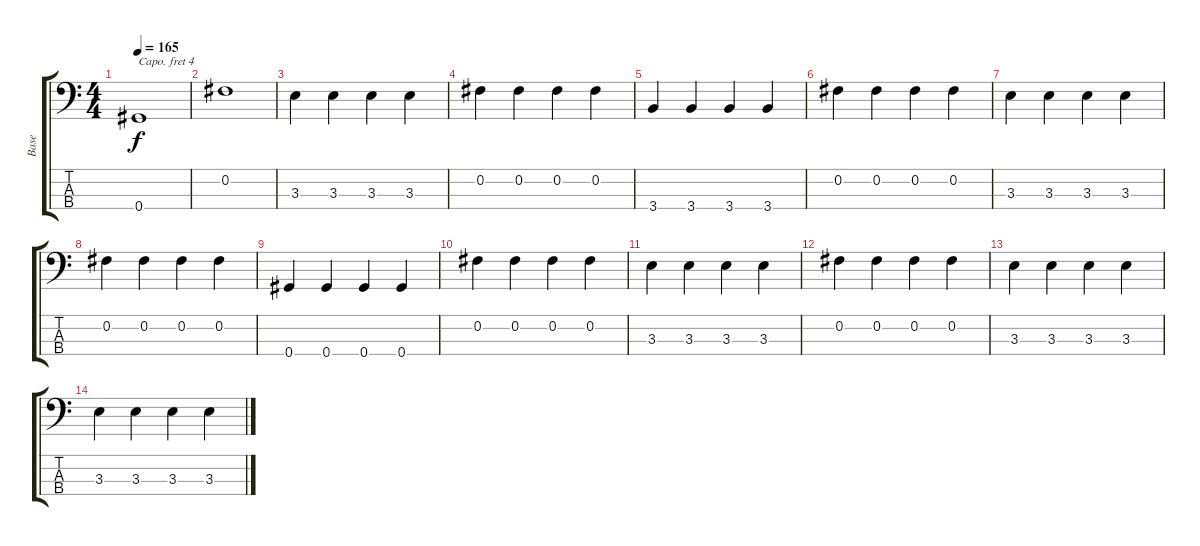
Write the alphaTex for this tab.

\track ("Base" "Base") {instrument electricbassfinger}
\staff {score tabs}
\capo 4
\tuning (G2 D2 A1 E1) {hide}
\ts (4 4)
\tempo 165
\clef f4
\ks c
0.4.1{dy f} |
0.2.1 |
3.3.4 3.3.4 3.3.4 3.3.4 |
0.2.4 0.2.4 0.2.4 0.2.4 |
3.4.4 3.4.4 3.4.4 3.4.4 |
0.2.4 0.2.4 0.2.4 0.2.4 |
3.3.4 3.3.4 3.3.4 3.3.4 |
0.2.4 0.2.4 0.2.4 0.2.4 |
0.4.4 0.4.4 0.4.4 0.4.4 |
0.2.4 0.2.4 0.2.4 0.2.4 |
3.3.4 3.3.4 3.3.4 3.3.4 |
0.2.4 0.2.4 0.2.4 0.2.4 |
3.3.4 3.3.4 3.3.4 3.3.4 |
3.3.4 3.3.4 3.3.4 3.3.4
